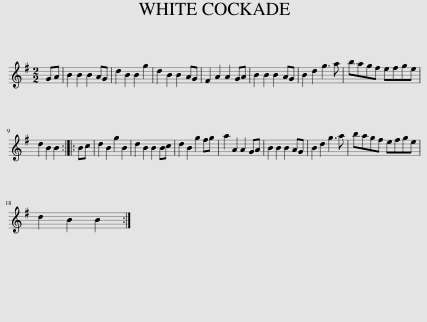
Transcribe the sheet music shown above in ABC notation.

X:1
L:1/8
M:2/2
I:linebreak $
K:G
V:1 treble
V:1
 GA | B2 B2 B2 AG | d2 B2 B2 g2 | d2 B2 B2 AG | F2 A2 A2 GA | %5
 B2 B2 B2 AG | B2 d2 g3 a | bagf efge |$ d2 B2 B2 :: Bc | %10
 d2 B2 g2 B2 | d2 B2 B2 Bc | d2 B2 g2 fg | a2 A2 A2 GA | B2 B2 B2 AG | %15
 B2 d2 g3 a | bagf efge |$ d2 B2 B2 :| %18
